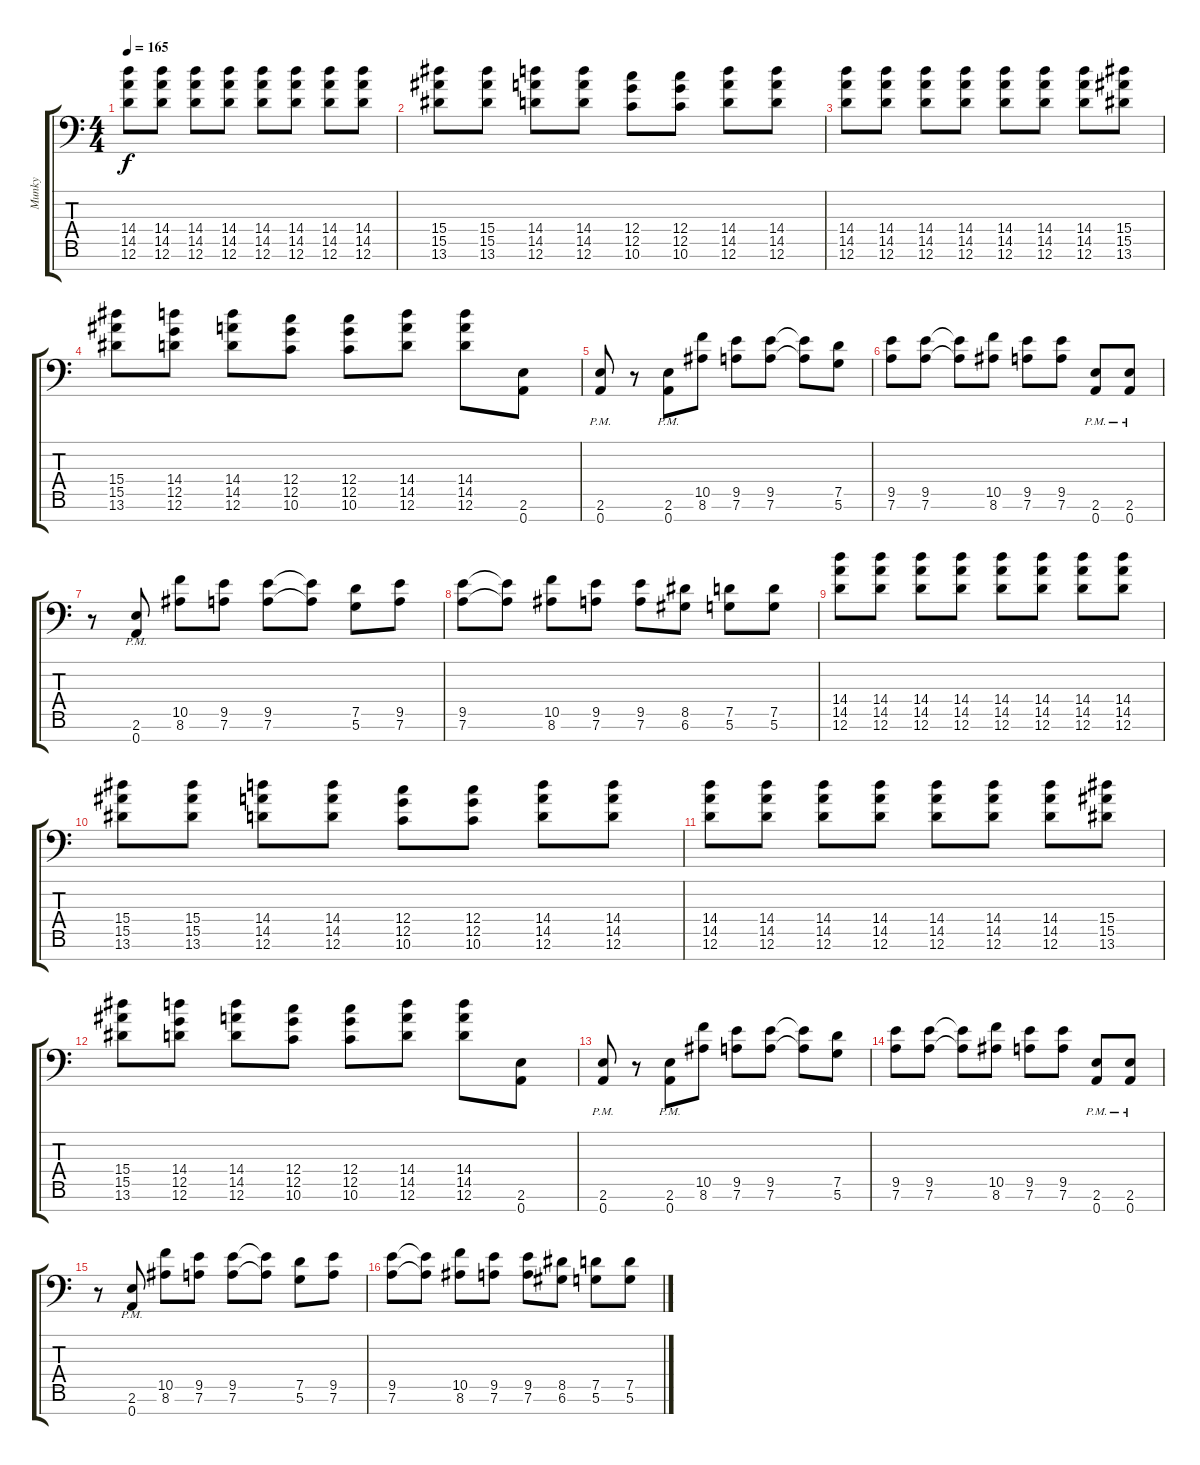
\track ("Munky" "Munky") {instrument distortionguitar}
\staff {score tabs}
\tuning (D4 A3 F3 C3 G2 D2 A1) {hide}
\ts (4 4)
\tempo 165
\clef f4
\ks c
(14.4 14.5 12.6).8{dy f} (14.4 14.5 12.6).8 (14.4 14.5 12.6).8 (14.4 14.5 12.6).8 (14.4 14.5 12.6).8 (14.4 14.5 12.6).8 (14.4 14.5 12.6).8 (14.4 14.5 12.6).8 |
(15.4 15.5 13.6).8 (15.4 15.5 13.6).8 (14.4 14.5 12.6).8 (14.4 14.5 12.6).8 (12.4 12.5 10.6).8 (12.4 12.5 10.6).8 (14.4 14.5 12.6).8 (14.4 14.5 12.6).8 |
(14.4 14.5 12.6).8 (14.4 14.5 12.6).8 (14.4 14.5 12.6).8 (14.4 14.5 12.6).8 (14.4 14.5 12.6).8 (14.4 14.5 12.6).8 (14.4 14.5 12.6).8 (15.4 15.5 13.6).8 |
(15.4 15.5 13.6).8 (14.4 12.5 12.6).8 (14.4 14.5 12.6).8 (12.4 12.5 10.6).8 (12.4 12.5 10.6).8 (14.4 14.5 12.6).8 (14.4 14.5 12.6).8 (2.6 0.7).8 |
(2.6{pm} 0.7{pm}).8 r.8 (2.6{pm} 0.7{pm}).8 (10.5 8.6).8 (9.5 7.6).8 (9.5 7.6).8 (9.5{t} 7.6{t}).8 (7.5 5.6).8 |
(9.5 7.6).8 (9.5 7.6).8 (9.5{t} 7.6{t}).8 (10.5 8.6).8 (9.5 7.6).8 (9.5 7.6).8 (2.6{pm} 0.7{pm}).8 (2.6{pm} 0.7{pm}).8 |
r.8 (2.6{pm} 0.7{pm}).8 (10.5 8.6).8 (9.5 7.6).8 (9.5 7.6).8 (9.5{t} 7.6{t}).8 (7.5 5.6).8 (9.5 7.6).8 |
(9.5 7.6).8 (9.5{t} 7.6{t}).8 (10.5 8.6).8 (9.5 7.6).8 (9.5 7.6).8 (8.5 6.6).8 (7.5 5.6).8 (7.5 5.6).8 |
(14.4 14.5 12.6).8 (14.4 14.5 12.6).8 (14.4 14.5 12.6).8 (14.4 14.5 12.6).8 (14.4 14.5 12.6).8 (14.4 14.5 12.6).8 (14.4 14.5 12.6).8 (14.4 14.5 12.6).8 |
(15.4 15.5 13.6).8 (15.4 15.5 13.6).8 (14.4 14.5 12.6).8 (14.4 14.5 12.6).8 (12.4 12.5 10.6).8 (12.4 12.5 10.6).8 (14.4 14.5 12.6).8 (14.4 14.5 12.6).8 |
(14.4 14.5 12.6).8 (14.4 14.5 12.6).8 (14.4 14.5 12.6).8 (14.4 14.5 12.6).8 (14.4 14.5 12.6).8 (14.4 14.5 12.6).8 (14.4 14.5 12.6).8 (15.4 15.5 13.6).8 |
(15.4 15.5 13.6).8 (14.4 12.5 12.6).8 (14.4 14.5 12.6).8 (12.4 12.5 10.6).8 (12.4 12.5 10.6).8 (14.4 14.5 12.6).8 (14.4 14.5 12.6).8 (2.6 0.7).8 |
(2.6{pm} 0.7{pm}).8 r.8 (2.6{pm} 0.7{pm}).8 (10.5 8.6).8 (9.5 7.6).8 (9.5 7.6).8 (9.5{t} 7.6{t}).8 (7.5 5.6).8 |
(9.5 7.6).8 (9.5 7.6).8 (9.5{t} 7.6{t}).8 (10.5 8.6).8 (9.5 7.6).8 (9.5 7.6).8 (2.6{pm} 0.7{pm}).8 (2.6{pm} 0.7{pm}).8 |
r.8 (2.6{pm} 0.7{pm}).8 (10.5 8.6).8 (9.5 7.6).8 (9.5 7.6).8 (9.5{t} 7.6{t}).8 (7.5 5.6).8 (9.5 7.6).8 |
(9.5 7.6).8 (9.5{t} 7.6{t}).8 (10.5 8.6).8 (9.5 7.6).8 (9.5 7.6).8 (8.5 6.6).8 (7.5 5.6).8 (7.5 5.6{ss}).8
